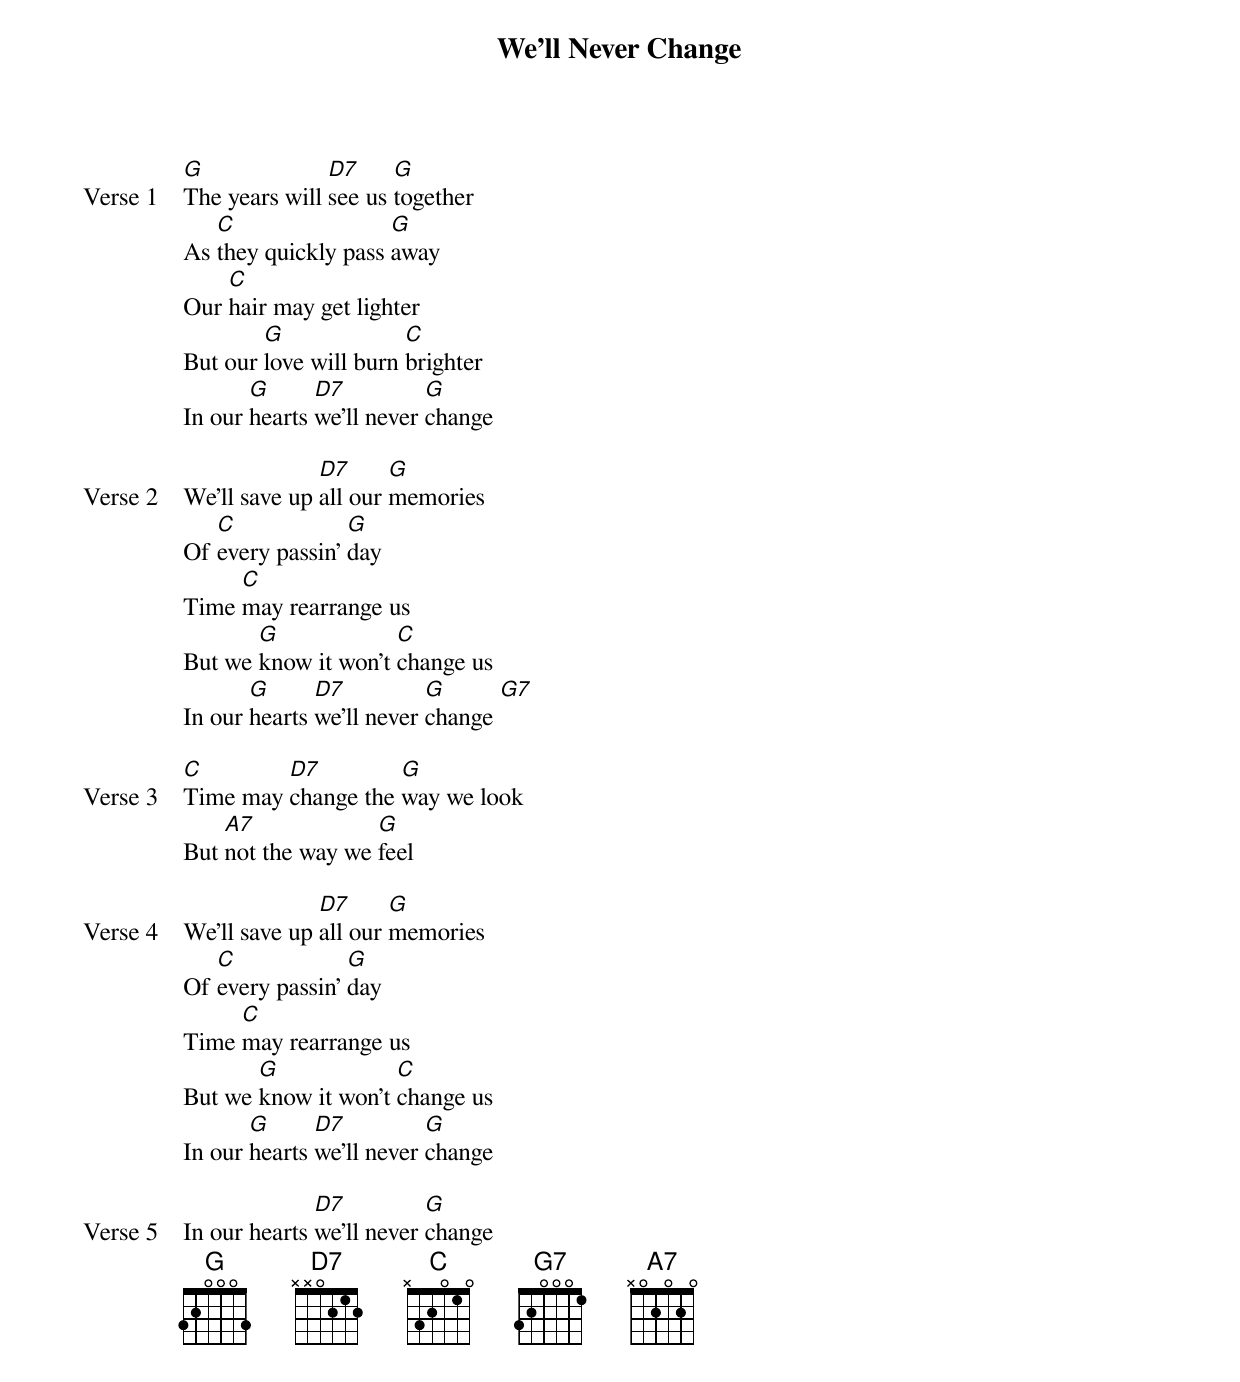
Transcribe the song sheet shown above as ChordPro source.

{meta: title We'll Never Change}
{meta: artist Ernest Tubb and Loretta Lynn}
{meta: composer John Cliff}
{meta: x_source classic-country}
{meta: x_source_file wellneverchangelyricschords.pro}
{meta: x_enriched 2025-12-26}

{start_of_verse: Verse 1}
[G]The years will [D7]see us [G]together
As [C]they quickly pass [G]away
Our [C]hair may get lighter
But our [G]love will burn [C]brighter
In our [G]hearts [D7]we'll never [G]change
{end_of_verse}

{start_of_verse: Verse 2}
We'll save up [D7]all our [G]memories
Of [C]every passin' [G]day
Time [C]may rearrange us
But we [G]know it won't [C]change us
In our [G]hearts [D7]we'll never [G]change [G7]
{end_of_verse}

{start_of_verse: Verse 3}
[C]Time may [D7]change the [G]way we look
But [A7]not the way we [G]feel
{end_of_verse}

{start_of_verse: Verse 4}
We'll save up [D7]all our [G]memories
Of [C]every passin' [G]day
Time [C]may rearrange us
But we [G]know it won't [C]change us
In our [G]hearts [D7]we'll never [G]change
{end_of_verse}

{start_of_verse: Verse 5}
In our hearts [D7]we'll never [G]change
{end_of_verse}
